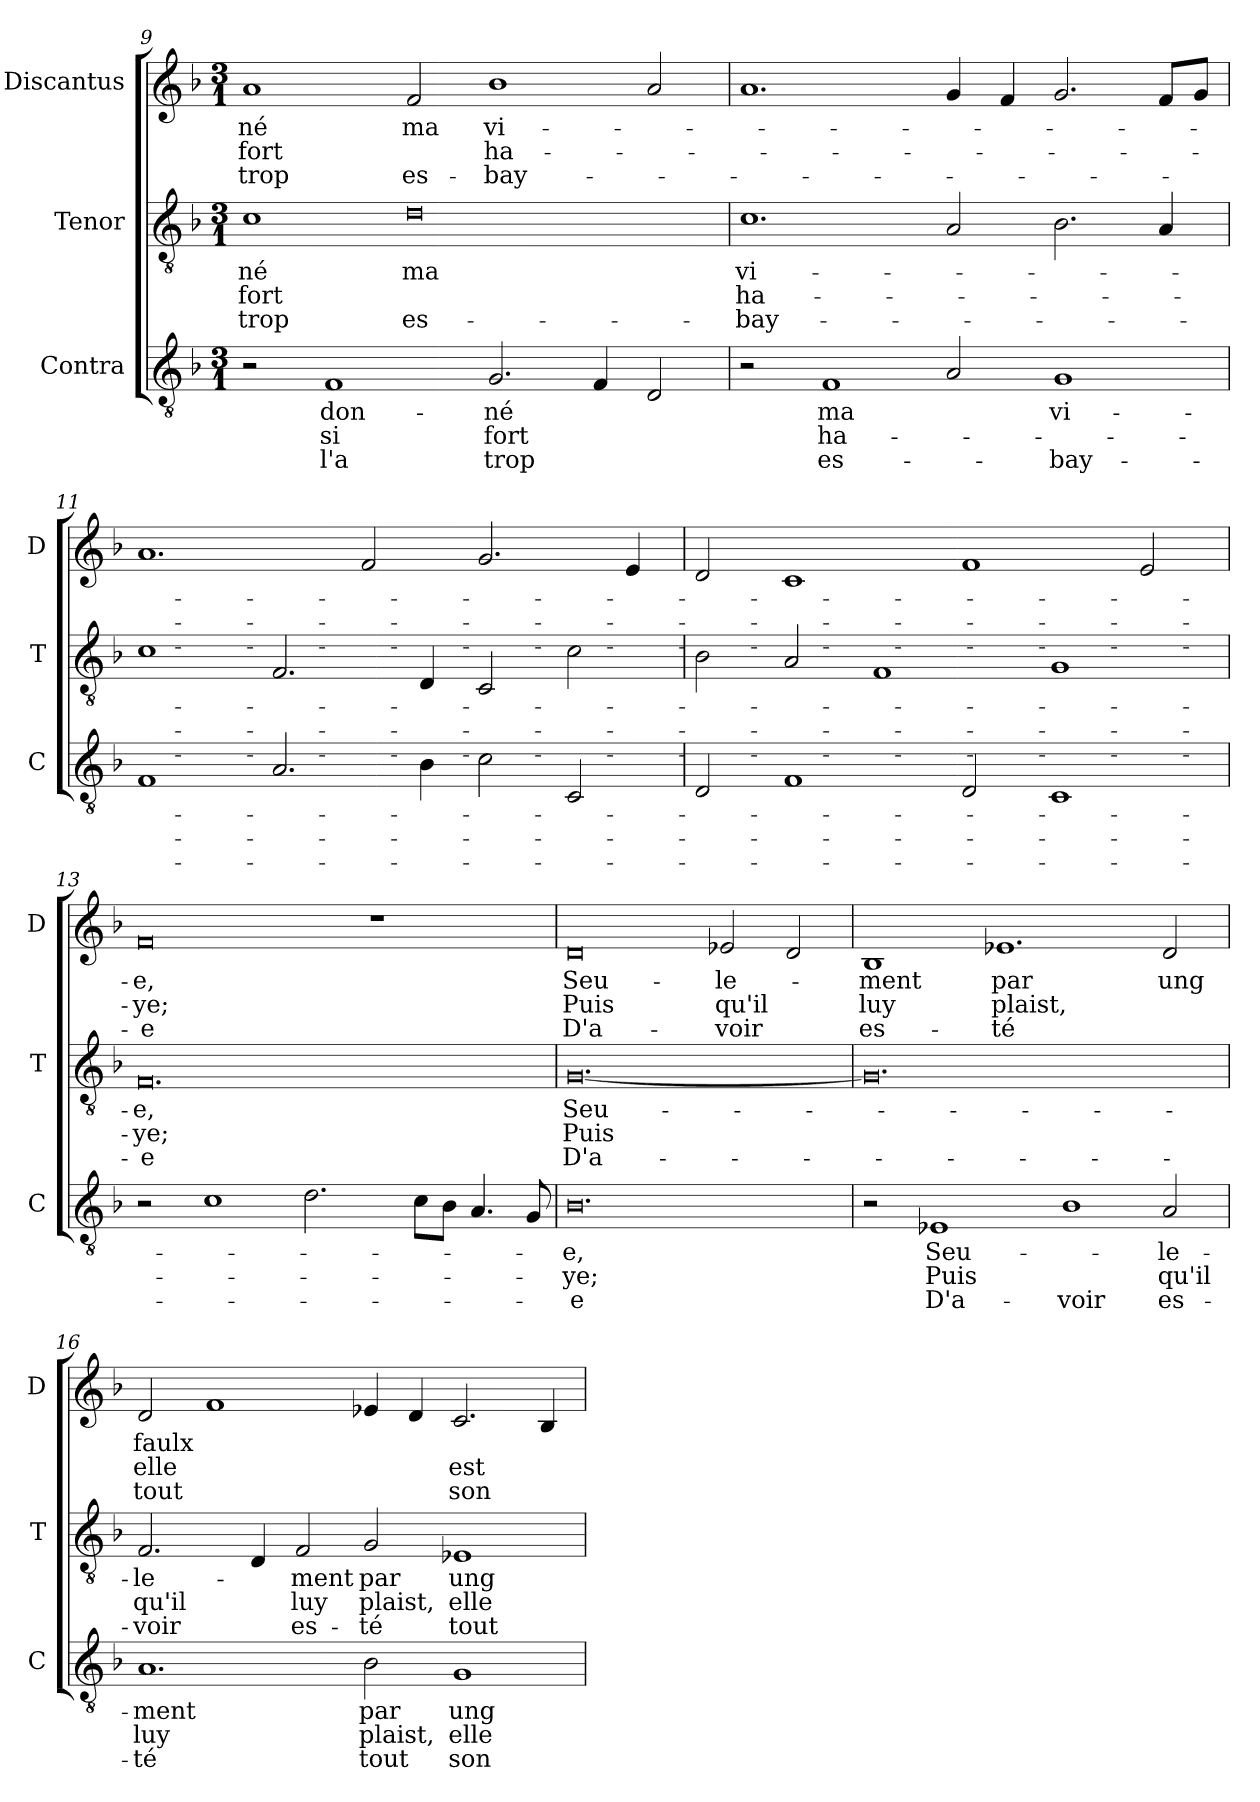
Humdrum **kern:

**kern	**text	**text	**text	**kern	**text	**text	**text	**kern	**text	**text	**text
*part3	*part3	*part3	*part3	*part2	*part2	*part2	*part2	*part1	*part1	*part1	*part1
*staff3	*staff3	*staff3	*staff3	*staff2	*staff2	*staff2	*staff2	*staff1	*staff1	*staff1	*staff1
*I"Contra	*	*	*	*I"Tenor	*	*	*	*I"Discantus	*	*	*
*I'C	*	*	*	*I'T	*	*	*	*I'D	*	*	*
*clefGv2	*	*	*	*clefGv2	*	*	*	*clefG2	*	*	*
*k[b-]	*	*	*	*k[b-]	*	*	*	*k[b-]	*	*	*
*M3/1	*	*	*	*M3/1	*	*	*	*M3/1	*	*	*
=9	=9	=9	=9	=9	=9	=9	=9	=9	=9	=9	=9
2r	.	.	.	1c	-né	fort	trop	1a	-né	fort	trop
1F	don-	si	l'a	.	.	.	.	.	.	.	.
.	.	.	.	0d	ma	.	es-	2f/	ma	.	es-
2.G/	-né	fort	trop	.	.	.	.	1b-	vi-	ha-	-bay-
4F/	.	.	.	.	.	.	.	.	.	.	.
2D/	.	.	.	.	.	.	.	2a/	.	.	.
=10	=10	=10	=10	=10	=10	=10	=10	=10	=10	=10	=10
2r	.	.	.	1.c	vi-	ha-	-bay-	1.a	.	.	.
1F	ma	ha-	es-	.	.	.	.	.	.	.	.
2A/	.	.	.	2A/	.	.	.	4g/	.	.	.
.	.	.	.	.	.	.	.	4f/	.	.	.
1G	vi-	.	-bay-	2.B-\	.	.	.	2.g/	.	.	.
.	.	.	.	4A/	.	.	.	8f/L	.	.	.
.	.	.	.	.	.	.	.	8g/J	.	.	.
=11	=11	=11	=11	=11	=11	=11	=11	=11	=11	=11	=11
1F	.	.	.	1c	.	.	.	1.a	.	.	.
2.A/	.	.	.	2.F/	.	.	.	.	.	.	.
.	.	.	.	.	.	.	.	2f/	.	.	.
4B-\	.	.	.	4D/	.	.	.	.	.	.	.
2c\	.	.	.	2C/	.	.	.	2.g/	.	.	.
2C/	.	.	.	2c\	.	.	.	.	.	.	.
.	.	.	.	.	.	.	.	4e/	.	.	.
=12	=12	=12	=12	=12	=12	=12	=12	=12	=12	=12	=12
2D/	.	.	.	2B-\	.	.	.	2d/	.	.	.
1F	.	.	.	2A/	.	.	.	1c	.	.	.
.	.	.	.	1F	.	.	.	.	.	.	.
2D/	.	.	.	.	.	.	.	1f	.	.	.
1C	.	.	.	1G	.	.	.	.	.	.	.
.	.	.	.	.	.	.	.	2e/	.	.	.
=13	=13	=13	=13	=13	=13	=13	=13	=13	=13	=13	=13
2r	.	.	.	0.F	-e,	-ye;	-e	0f	-e,	-ye;	-e
1c	.	.	.	.	.	.	.	.	.	.	.
2.d\	.	.	.	.	.	.	.	.	.	.	.
.	.	.	.	.	.	.	.	1r	.	.	.
8c\L	.	.	.	.	.	.	.	.	.	.	.
8B-\J	.	.	.	.	.	.	.	.	.	.	.
4.A/	.	.	.	.	.	.	.	.	.	.	.
8G/	.	.	.	.	.	.	.	.	.	.	.
=14	=14	=14	=14	=14	=14	=14	=14	=14	=14	=14	=14
0.B-	-e,	-ye;	-e	[0.G	Seu-	Puis	D'a-	0d	Seu-	Puis	D'a-
.	.	.	.	.	.	.	.	2e-X/	-le-	qu'il	-voir
.	.	.	.	.	.	.	.	2d/	.	.	.
=15	=15	=15	=15	=15	=15	=15	=15	=15	=15	=15	=15
2r	.	.	.	0.G]	.	.	.	1B-	-ment	luy	es-
1E-X	Seu-	Puis	D'a-	.	.	.	.	.	.	.	.
.	.	.	.	.	.	.	.	1.e-X	par	plaist,	-té
1B-	.	.	-voir	.	.	.	.	.	.	.	.
2A/	-le-	qu'il	es-	.	.	.	.	2d/	ung	.	.
=16	=16	=16	=16	=16	=16	=16	=16	=16	=16	=16	=16
1.A	-ment	luy	-té	2.F/	-le-	qu'il	-voir	2d/	faulx	elle	tout
.	.	.	.	.	.	.	.	1f	.	.	.
.	.	.	.	4D/	.	.	.	.	.	.	.
.	.	.	.	2F/	-ment	luy	es-	.	.	.	.
2B-\	par	plaist,	tout	2G/	par	plaist,	-té	4e-X/	.	.	.
.	.	.	.	.	.	.	.	4d/	.	.	.
1G	ung	elle	son	1E-X	ung	elle	tout	2.c/	.	est	son
.	.	.	.	.	.	.	.	4B-/	.	.	.
=	=	=	=	=	=	=	=	=	=	=	=
*-	*-	*-	*-	*-	*-	*-	*-	*-	*-	*-	*-
